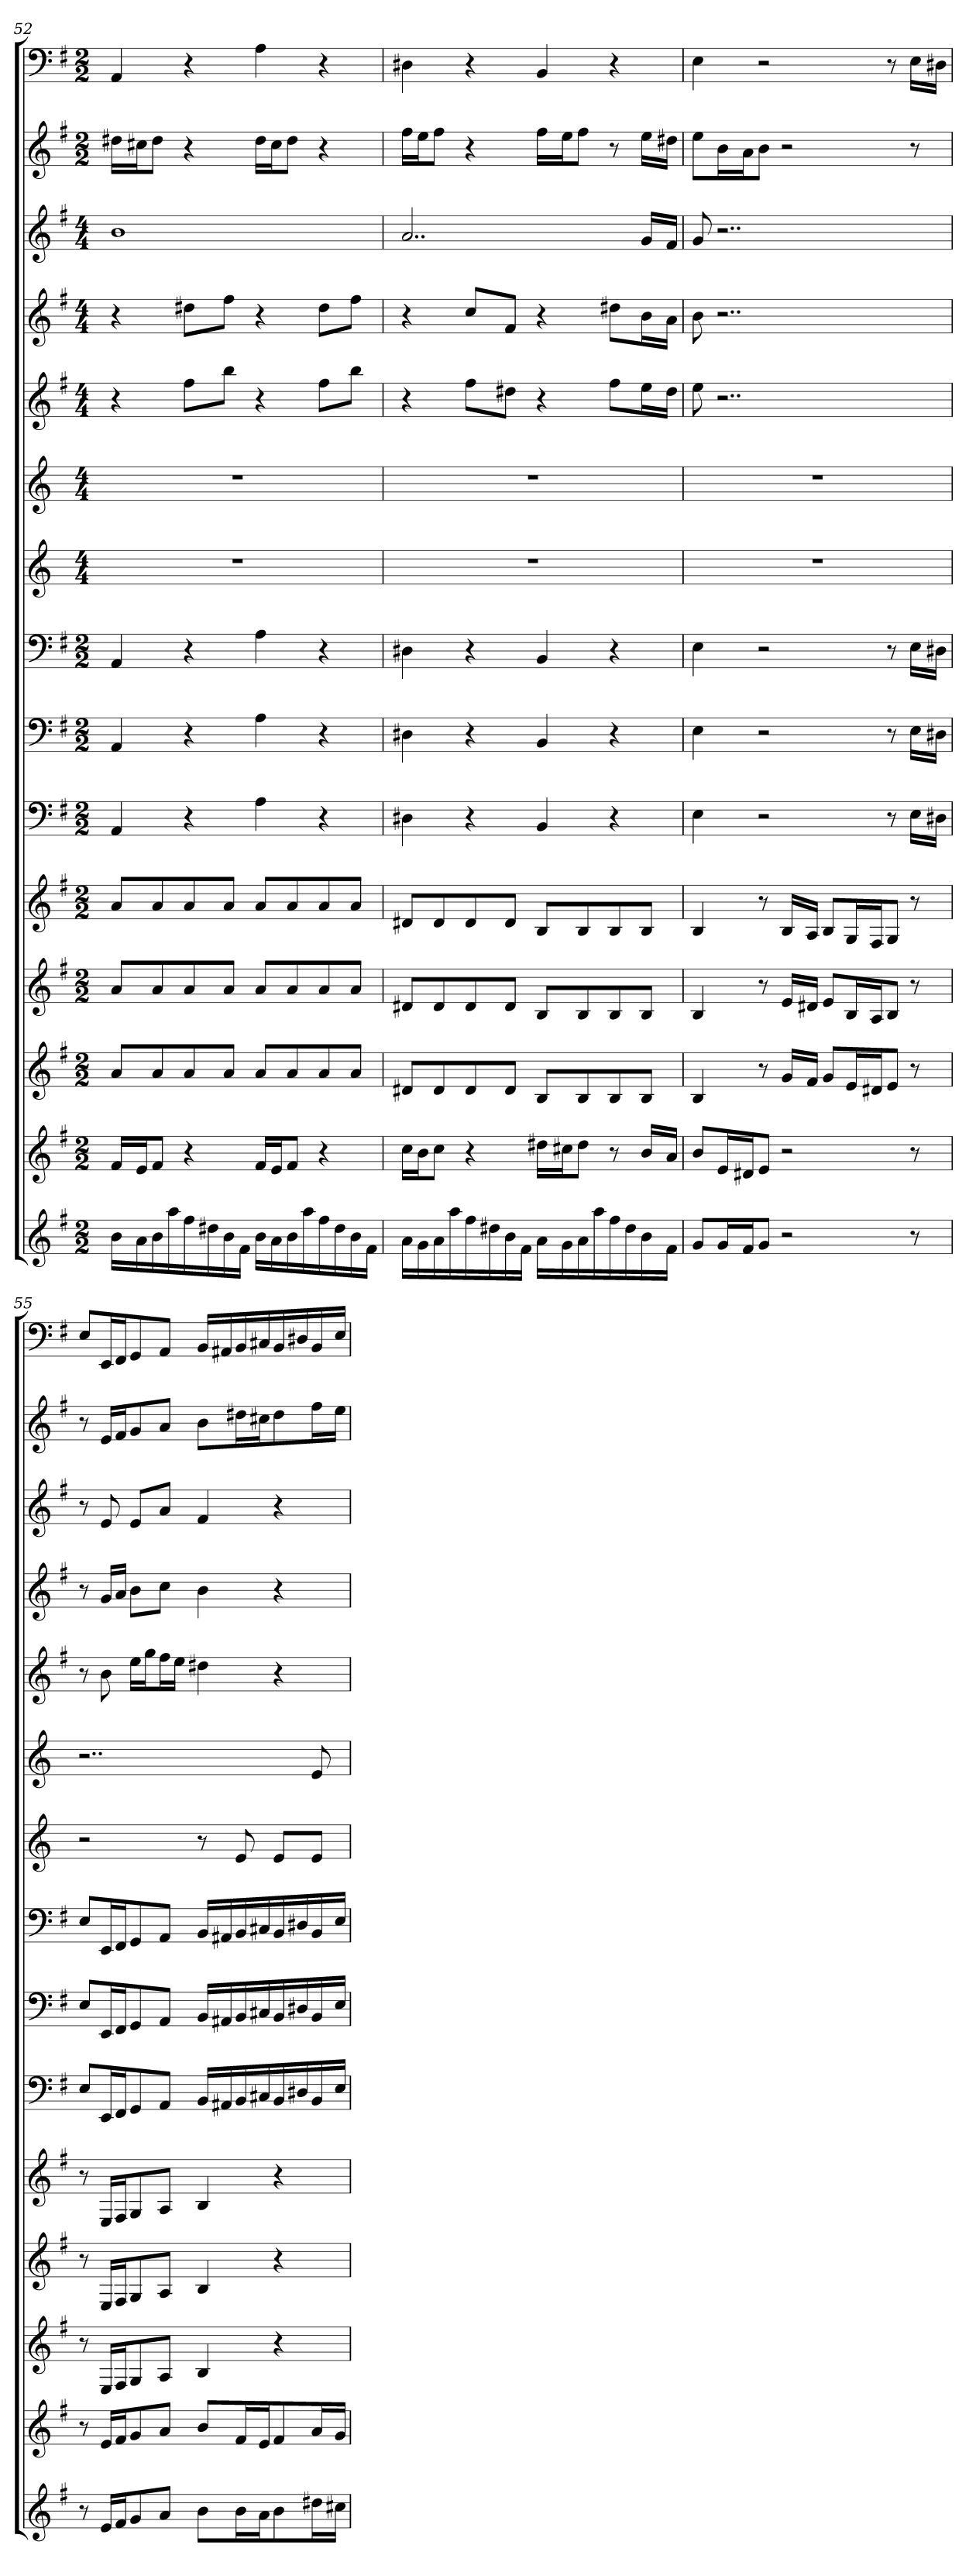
**kern	**kern	**kern	**kern	**kern	**kern	**kern	**kern	**kern	**kern	**kern	**kern	**kern	**kern	**kern
*part15	*part14	*part13	*part12	*part11	*part10	*part9	*part8	*part7	*part6	*part5	*part4	*part3	*part2	*part1
*staff15	*staff14	*staff13	*staff12	*staff11	*staff10	*staff9	*staff8	*staff7	*staff6	*staff5	*staff4	*staff3	*staff2	*staff1
*k[f#]	*k[f#]	*k[f#]	*k[f#]	*k[f#]	*k[f#]	*k[f#]	*k[f#]	*k[]	*k[]	*k[f#]	*k[f#]	*k[f#]	*k[f#]	*k[f#]
*G:	*G:	*G:	*G:	*G:	*G:	*G:	*G:	*	*	*G:	*G:	*G:	*G:	*G:
*M2/2	*M2/2	*M2/2	*M2/2	*M2/2	*M2/2	*M2/2	*M2/2	*M4/4	*M4/4	*M4/4	*M4/4	*M4/4	*M2/2	*M2/2
=52	=52	=52	=52	=52	=52	=52	=52	=52	=52	=52	=52	=52	=52	=52
16bLL	16f#LL	8aL	8aL	8aL	4AA	4AA	4AA	1r	1r	4r	4r	1b	16dd#XLL	4AA
16a	16eJ	.	.	.	.	.	.	.	.	.	.	.	16cc#XJ	.
16b	8f#J	8a	8a	8a	.	.	.	.	.	.	.	.	8dd#J	.
16aa	.	.	.	.	.	.	.	.	.	.	.	.	.	.
16ff#	4r	8a	8a	8a	4r	4r	4r	.	.	8ff#L	8dd#XL	.	4r	4r
16dd#X	.	.	.	.	.	.	.	.	.	.	.	.	.	.
16b	.	8aJ	8aJ	8aJ	.	.	.	.	.	8bbJ	8ff#J	.	.	.
16f#JJ	.	.	.	.	.	.	.	.	.	.	.	.	.	.
16bLL	16f#LL	8aL	8aL	8aL	4A	4A	4A	.	.	4r	4r	.	16dd#LL	4A
16a	16eJ	.	.	.	.	.	.	.	.	.	.	.	16cc#J	.
16b	8f#J	8a	8a	8a	.	.	.	.	.	.	.	.	8dd#J	.
16aa	.	.	.	.	.	.	.	.	.	.	.	.	.	.
16ff#	4r	8a	8a	8a	4r	4r	4r	.	.	8ff#L	8dd#L	.	4r	4r
16dd#	.	.	.	.	.	.	.	.	.	.	.	.	.	.
16b	.	8aJ	8aJ	8aJ	.	.	.	.	.	8bbJ	8ff#J	.	.	.
16f#JJ	.	.	.	.	.	.	.	.	.	.	.	.	.	.
=53	=53	=53	=53	=53	=53	=53	=53	=53	=53	=53	=53	=53	=53	=53
16aLL	16ccLL	8d#XL	8d#XL	8d#XL	4D#X	4D#X	4D#X	1r	1r	4r	4r	2..a	16ff#LL	4D#X
16g	16bJ	.	.	.	.	.	.	.	.	.	.	.	16eeJ	.
16a	8ccJ	8d#	8d#	8d#	.	.	.	.	.	.	.	.	8ff#J	.
16aa	.	.	.	.	.	.	.	.	.	.	.	.	.	.
16ff#	4r	8d#	8d#	8d#	4r	4r	4r	.	.	8ff#L	8ccL	.	4r	4r
16dd#X	.	.	.	.	.	.	.	.	.	.	.	.	.	.
16b	.	8d#J	8d#J	8d#J	.	.	.	.	.	8dd#XJ	8f#J	.	.	.
16f#JJ	.	.	.	.	.	.	.	.	.	.	.	.	.	.
16aLL	16dd#XLL	8BL	8BL	8BL	4BB	4BB	4BB	.	.	4r	4r	.	16ff#LL	4BB
16g	16cc#XJ	.	.	.	.	.	.	.	.	.	.	.	16eeJ	.
16a	8dd#J	8B	8B	8B	.	.	.	.	.	.	.	.	8ff#J	.
16aa	.	.	.	.	.	.	.	.	.	.	.	.	.	.
16ff#	8r	8B	8B	8B	4r	4r	4r	.	.	8ff#L	8dd#XL	.	8r	4r
16dd#	.	.	.	.	.	.	.	.	.	.	.	.	.	.
16b	16bLL	8BJ	8BJ	8BJ	.	.	.	.	.	16eeL	16bL	16gLL	16eeLL	.
16f#JJ	16aJJ	.	.	.	.	.	.	.	.	16dd#JJ	16aJJ	16f#JJ	16dd#XJJ	.
=54	=54	=54	=54	=54	=54	=54	=54	=54	=54	=54	=54	=54	=54	=54
8gL	8bL	4B	4B	4B	4E	4E	4E	1r	1r	8ee	8b	8g	8eeL	4E
16gL	16eL	.	.	.	.	.	.	.	.	2..r	2..r	2..r	16bL	.
16f#J	16d#XJ	.	.	.	.	.	.	.	.	.	.	.	16aJ	.
8gJ	8eJ	8r	8r	8r	2r	2r	2r	.	.	.	.	.	8bJ	2r
2r	2r	16gLL	16eLL	16BLL	.	.	.	.	.	.	.	.	2r	.
.	.	16f#JJ	16d#XJJ	16AJJ	.	.	.	.	.	.	.	.	.	.
.	.	8gL	8eL	8BL	.	.	.	.	.	.	.	.	.	.
.	.	16eL	16BL	16GL	.	.	.	.	.	.	.	.	.	.
.	.	16d#XJ	16AJ	16F#J	.	.	.	.	.	.	.	.	.	.
.	.	8eJ	8BJ	8GJ	8r	8r	8r	.	.	.	.	.	.	8r
8r	8r	8r	8r	8r	16ELL	16ELL	16ELL	.	.	.	.	.	8r	16ELL
.	.	.	.	.	16D#XJJ	16D#XJJ	16D#XJJ	.	.	.	.	.	.	16D#XJJ
=55	=55	=55	=55	=55	=55	=55	=55	=55	=55	=55	=55	=55	=55	=55
8r	8r	8r	8r	8r	8EL	8EL	8EL	2r	2..r	8r	8r	8r	8r	8EL
16eLL	16eLL	16ELL	16ELL	16ELL	16EEL	16EEL	16EEL	.	.	8b	16gLL	8e	16eLL	16EEL
16f#J	16f#J	16F#J	16F#J	16F#J	16FF#J	16FF#J	16FF#J	.	.	.	16aJJ	.	16f#J	16FF#J
8g	8g	8G	8G	8G	8GG	8GG	8GG	.	.	16eeLL	8bL	8eL	8g	8GG
.	.	.	.	.	.	.	.	.	.	16ggJ	.	.	.	.
8aJ	8aJ	8AJ	8AJ	8AJ	8AAJ	8AAJ	8AAJ	.	.	16ff#L	8ccJ	8aJ	8aJ	8AAJ
.	.	.	.	.	.	.	.	.	.	16eeJJ	.	.	.	.
8bL	8bL	4B	4B	4B	16BBLL	16BBLL	16BBLL	8r	.	4dd#X	4b	4f#	8bL	16BBLL
.	.	.	.	.	16AA#X	16AA#X	16AA#X	.	.	.	.	.	.	16AA#X
16bL	16f#L	.	.	.	16BB	16BB	16BB	8e	.	.	.	.	16dd#XL	16BB
16aJ	16eJ	.	.	.	16C#X	16C#X	16C#X	.	.	.	.	.	16cc#XJ	16C#X
8b	8f#	4r	4r	4r	16BB	16BB	16BB	8eL	.	4r	4r	4r	8dd#	16BB
.	.	.	.	.	16D#X	16D#X	16D#X	.	.	.	.	.	.	16D#X
16dd#XL	16aL	.	.	.	16BB	16BB	16BB	8eJ	8e	.	.	.	16ff#L	16BB
16cc#XJJ	16gJJ	.	.	.	16EJJ	16EJJ	16EJJ	.	.	.	.	.	16eeJJ	16EJJ
=	=	=	=	=	=	=	=	=	=	=	=	=	=	=
*-	*-	*-	*-	*-	*-	*-	*-	*-	*-	*-	*-	*-	*-	*-
